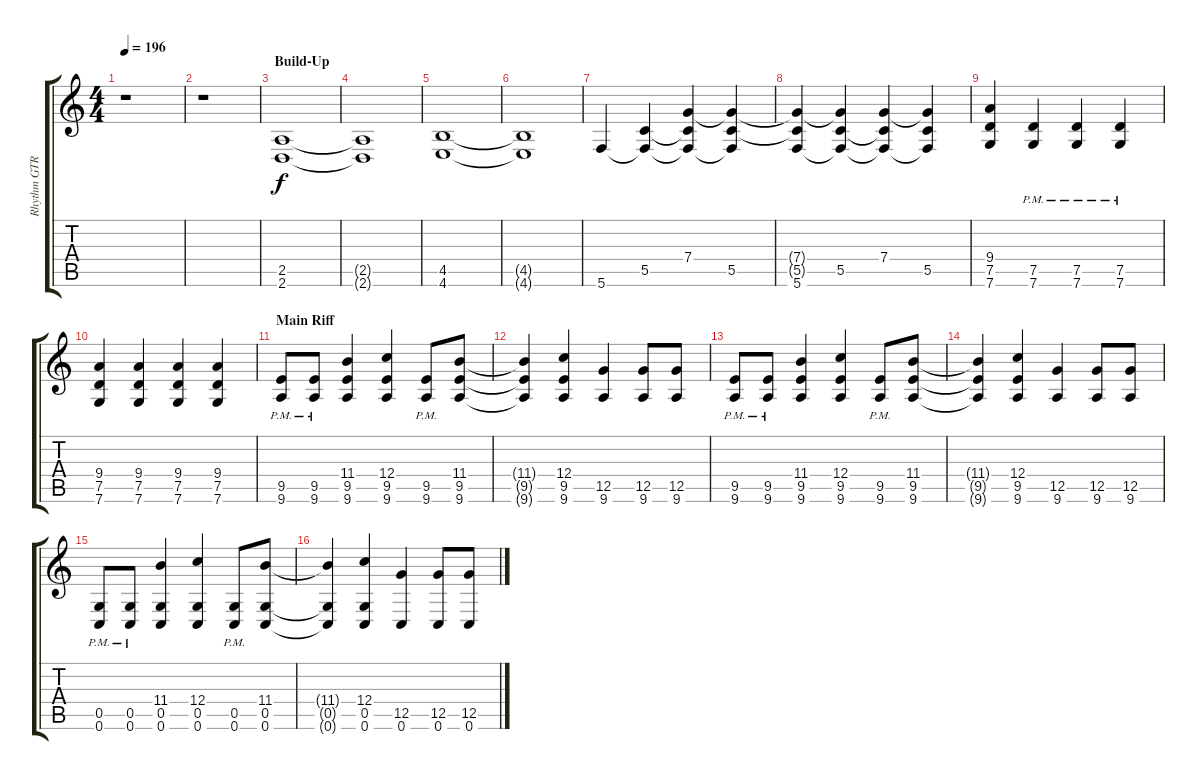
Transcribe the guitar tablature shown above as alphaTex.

\track ("Rhythm GTR 1" "Rhythm GTR") {instrument overdrivenguitar}
\staff {score tabs}
\tuning (D4 A3 F3 C3 G2 C2) {hide}
\ts (4 4)
\tempo 196
\clef g2
\ks aminor
r.1{dy f} |
r.1 |
\section ("" "Build-Up")
(2.5 2.6).1 |
(2.5{t} 2.6{t}).1 |
(4.5 4.6).1 |
(4.5{t} 4.6{t}).1 |
5.6.4 (5.5 5.6{t}).4 (7.4 5.5{t} 5.6{t}).4 (7.4{t} 5.5 5.6{t}).4 |
(7.4{t} 5.5{t} 5.6).4 (7.4{t} 5.5 5.6{t}).4 (7.4 5.5{t} 5.6{t}).4 (7.4{t} 5.5 5.6{t}).4 |
(9.4 7.5 7.6).4 (7.5{pm} 7.6{pm}).4 (7.5{pm} 7.6{pm}).4 (7.5{pm} 7.6{pm}).4 |
(9.4 7.5 7.6).4 (9.4 7.5 7.6).4 (9.4 7.5 7.6).4 (9.4 7.5 7.6).4 |
\section ("" "Main Riff")
(9.5{pm} 9.6{pm}).8 (9.5{pm} 9.6{pm}).8 (11.4 9.5 9.6).4 (12.4 9.5 9.6).4 (9.5{pm} 9.6{pm}).8 (11.4 9.5 9.6).8 |
(11.4{t} 9.5{t} 9.6{t}).4 (12.4 9.5 9.6).4 (12.5 9.6).4 (12.5 9.6).8 (12.5 9.6).8 |
(9.5{pm} 9.6{pm}).8 (9.5{pm} 9.6{pm}).8 (11.4 9.5 9.6).4 (12.4 9.5 9.6).4 (9.5{pm} 9.6{pm}).8 (11.4 9.5 9.6).8 |
(11.4{t} 9.5{t} 9.6{t}).4 (12.4 9.5 9.6).4 (12.5 9.6).4 (12.5 9.6).8 (12.5 9.6).8 |
(0.5{pm} 0.6{pm}).8 (0.5{pm} 0.6{pm}).8 (11.4 0.5 0.6).4 (12.4 0.5 0.6).4 (0.5{pm} 0.6{pm}).8 (11.4 0.5 0.6).8 |
(11.4{t} 0.5{t} 0.6{t}).4 (12.4 0.5 0.6).4 (12.5 0.6).4 (12.5 0.6).8 (12.5 0.6).8
